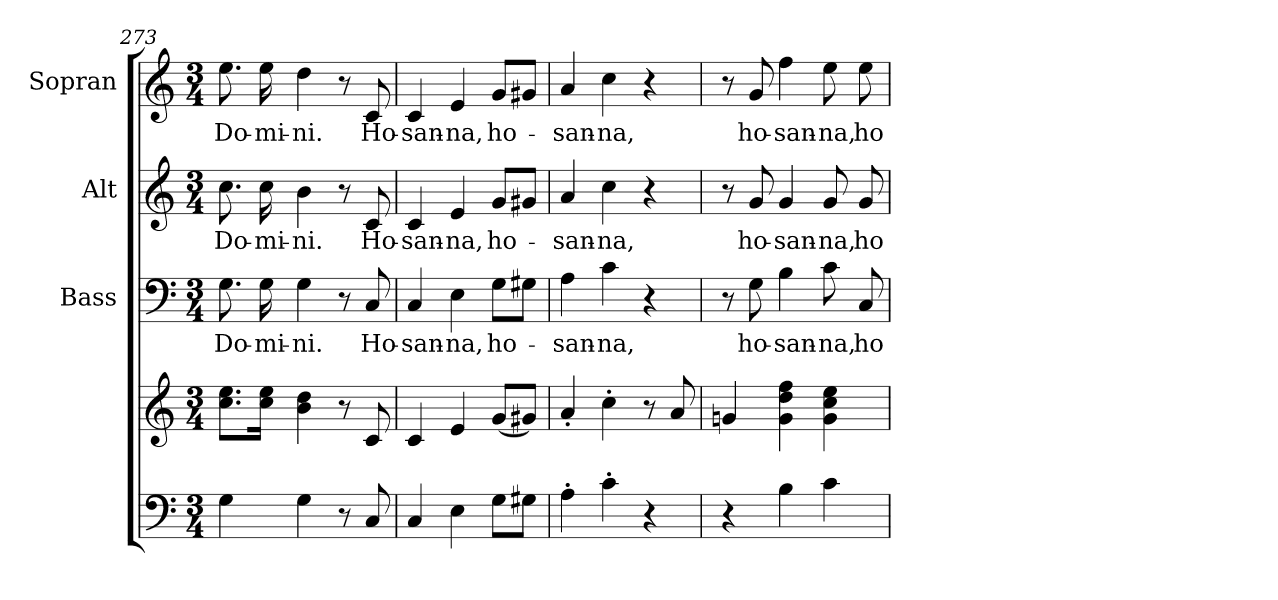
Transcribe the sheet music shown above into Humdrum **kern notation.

**kern	**kern	**kern	**text	**kern	**text	**kern	**text
*part4	*part4	*part3	*part3	*part2	*part2	*part1	*part1
*staff5	*staff4	*staff3	*staff3	*staff2	*staff2	*staff1	*staff1
*	*	*I"Bass	*	*I"Alt	*	*I"Sopran	*
*	*	*I'B.	*	*I'A.	*	*I'S.	*
!!LO:LB:g=z
*clefF4	*clefG2	*clefF4	*	*clefG2	*	*clefG2	*
*k[]	*k[]	*k[]	*	*k[]	*	*k[]	*
*C:	*C:	*C:	*	*C:	*	*C:	*
*M3/4	*M3/4	*M3/4	*	*M3/4	*	*M3/4	*
=273	=273	=273	=273	=273	=273	=273	=273
!	!	!	!LO:LY:b	!	!LO:LY:b	!	!LO:LY:b
4G\	8.cc\ 8.ee\L	8.G\	Do-	8.cc\	Do-	8.ee\	Do-
!	!	!	!LO:LY:b	!	!LO:LY:b	!	!LO:LY:b
.	16cc\ 16ee\Jk	16G\	-mi-	16cc\	-mi-	16ee\	-mi-
!	!	!	!LO:LY:b	!	!LO:LY:b	!	!LO:LY:b
4G\	4b\ 4dd\	4G\	-ni.	4b\	-ni.	4dd\	-ni.
8r	8r	8r	.	8r	.	8r	.
!	!	!	!LO:LY:b	!	!LO:LY:b	!	!LO:LY:b
8C/	8c/	8C/	Ho-	8c/	Ho-	8c/	Ho-
=274	=274	=274	=274	=274	=274	=274	=274
!	!	!	!LO:LY:b	!	!LO:LY:b	!	!LO:LY:b
4C/	4c/	4C/	-san-	4c/	-san-	4c/	-san-
!	!	!	!LO:LY:b	!	!LO:LY:b	!	!LO:LY:b
4E\	4e/	4E\	-na,	4e/	-na,	4e/	-na,
!	!	!	!LO:LY:b	!	!LO:LY:b	!	!LO:LY:b
8G\L	(<8g/L	8G\L	ho-	8g/L	ho-	8g/L	ho-
8G#X\J	8g#X/J)	8G#X\J	.	8g#X/J	.	8g#X/J	.
=275	=275	=275	=275	=275	=275	=275	=275
!	!	!	!LO:LY:b	!	!LO:LY:b	!	!LO:LY:b
4A'>\	4a'</	4A\	-san-	4a/	-san-	4a/	-san-
!	!	!	!LO:LY:b	!	!LO:LY:b	!	!LO:LY:b
4c'>\	4cc'>\	4c\	-na,	4cc\	-na,	4cc\	-na,
4r	8r	4r	.	4r	.	4r	.
.	8a/	.	.	.	.	.	.
=276	=276	=276	=276	=276	=276	=276	=276
4r	4gn/	8r	.	8r	.	8r	.
!	!	!	!LO:LY:b	!	!LO:LY:b	!	!LO:LY:b
.	.	8G\	ho-	8g/	ho-	8g/	ho-
!	!	!	!LO:LY:b	!	!LO:LY:b	!	!LO:LY:b
4B\	4g\ 4dd\ 4ff\	4B\	-san-	4g/	-san-	4ff\	-san-
!	!	!	!LO:LY:b	!	!LO:LY:b	!	!LO:LY:b
4c\	4g\ 4cc\ 4ee\	8c\	-na,	8g/	-na,	8ee\	-na,
!	!	!	!LO:LY:b	!	!LO:LY:b	!	!LO:LY:b
.	.	8C/	ho-	8g/	ho-	8ee\	ho-
=	=	=	=	=	=	=	=
*-	*-	*-	*-	*-	*-	*-	*-
